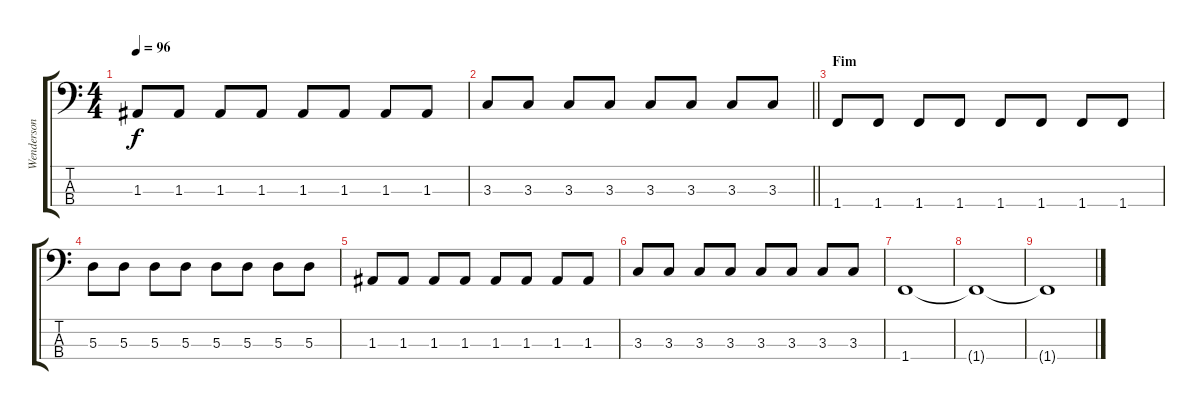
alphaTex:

\track ("Wenderson" "Wenderson") {instrument electricbassfinger}
\staff {score tabs}
\tuning (G2 D2 A1 E1) {hide}
\ts (4 4)
\tempo 96
\clef f4
\ks c
1.3.8{dy f} 1.3.8 1.3.8 1.3.8 1.3.8 1.3.8 1.3.8 1.3.8 |
\barLineRight lightlight
3.3.8 3.3.8 3.3.8 3.3.8 3.3.8 3.3.8 3.3.8 3.3.8 |
\section ("" "Fim")
1.4.8 1.4.8 1.4.8 1.4.8 1.4.8 1.4.8 1.4.8 1.4.8 |
5.3.8 5.3.8 5.3.8 5.3.8 5.3.8 5.3.8 5.3.8 5.3.8 |
1.3.8 1.3.8 1.3.8 1.3.8 1.3.8 1.3.8 1.3.8 1.3.8 |
3.3.8 3.3.8 3.3.8 3.3.8 3.3.8 3.3.8 3.3.8 3.3.8 |
1.4.1 |
1.4{t}.1 |
1.4{t}.1
